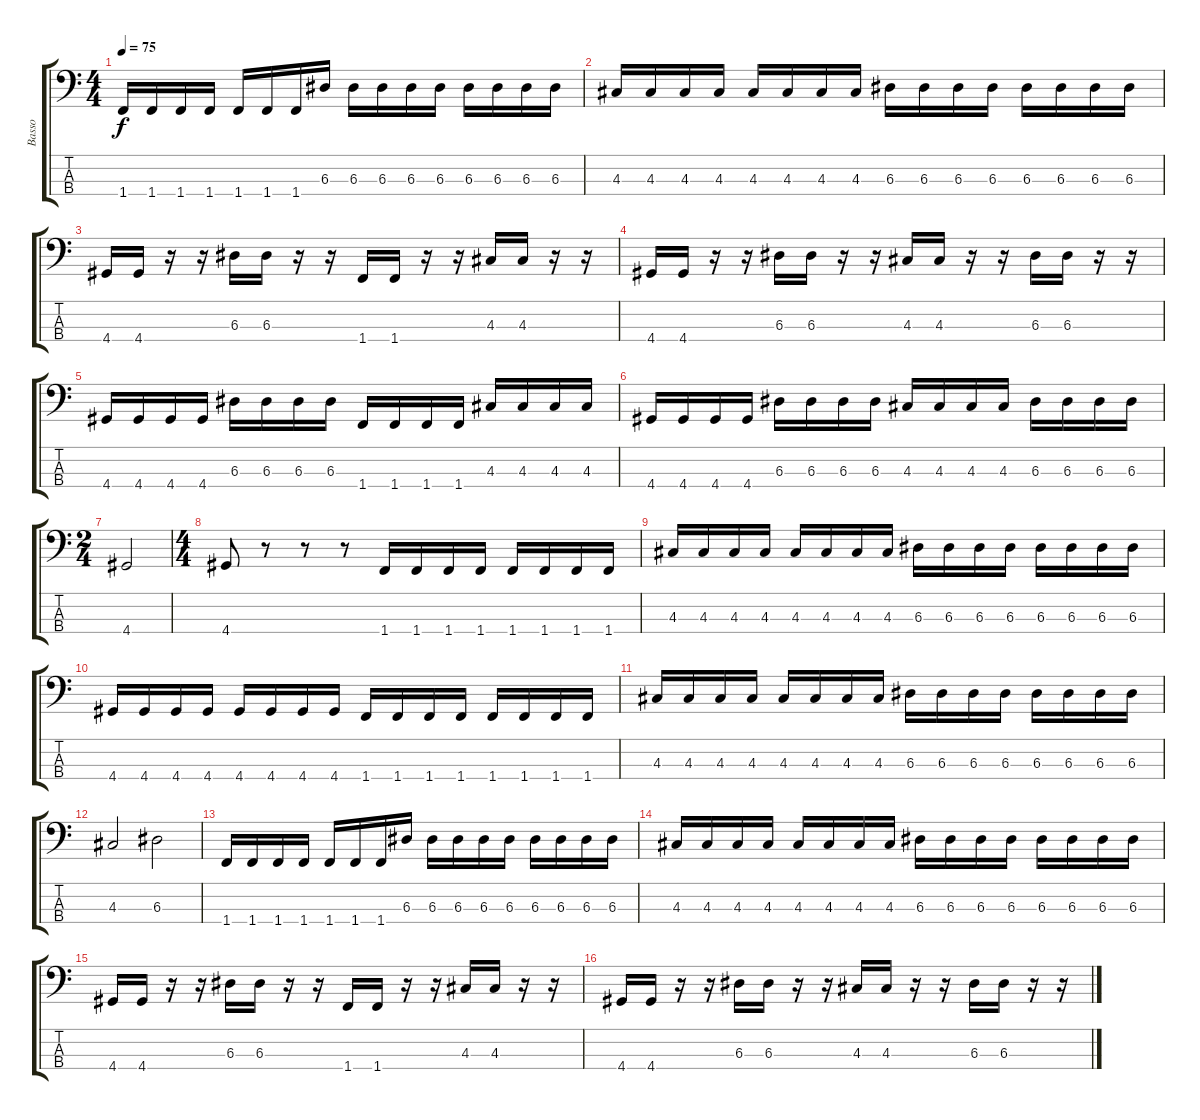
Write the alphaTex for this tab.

\track ("Basso" "Basso") {instrument electricbasspick}
\staff {score tabs}
\tuning (G2 D2 A1 E1) {hide}
\ts (4 4)
\tempo 75
\clef f4
\ks c
1.4.16{dy f} 1.4.16 1.4.16 1.4.16 1.4.16 1.4.16 1.4.16 6.3.16 6.3.16 6.3.16 6.3.16 6.3.16 6.3.16 6.3.16 6.3.16 6.3.16 |
4.3.16 4.3.16 4.3.16 4.3.16 4.3.16 4.3.16 4.3.16 4.3.16 6.3.16 6.3.16 6.3.16 6.3.16 6.3.16 6.3.16 6.3.16 6.3.16 |
4.4.16 4.4.16 r.16 r.16 6.3.16 6.3.16 r.16 r.16 1.4.16 1.4.16 r.16 r.16 4.3.16 4.3.16 r.16 r.16 |
4.4.16 4.4.16 r.16 r.16 6.3.16 6.3.16 r.16 r.16 4.3.16 4.3.16 r.16 r.16 6.3.16 6.3.16 r.16 r.16 |
4.4.16 4.4.16 4.4.16 4.4.16 6.3.16 6.3.16 6.3.16 6.3.16 1.4.16 1.4.16 1.4.16 1.4.16 4.3.16 4.3.16 4.3.16 4.3.16 |
4.4.16 4.4.16 4.4.16 4.4.16 6.3.16 6.3.16 6.3.16 6.3.16 4.3.16 4.3.16 4.3.16 4.3.16 6.3.16 6.3.16 6.3.16 6.3.16 |
\ts (2 4)
4.4.2 |
\ts (4 4)
4.4.8 r.8 r.8 r.8 1.4.16 1.4.16 1.4.16 1.4.16 1.4.16 1.4.16 1.4.16 1.4.16 |
4.3.16 4.3.16 4.3.16 4.3.16 4.3.16 4.3.16 4.3.16 4.3.16 6.3.16 6.3.16 6.3.16 6.3.16 6.3.16 6.3.16 6.3.16 6.3.16 |
4.4.16 4.4.16 4.4.16 4.4.16 4.4.16 4.4.16 4.4.16 4.4.16 1.4.16 1.4.16 1.4.16 1.4.16 1.4.16 1.4.16 1.4.16 1.4.16 |
4.3.16 4.3.16 4.3.16 4.3.16 4.3.16 4.3.16 4.3.16 4.3.16 6.3.16 6.3.16 6.3.16 6.3.16 6.3.16 6.3.16 6.3.16 6.3.16 |
4.3.2 6.3.2 |
1.4.16 1.4.16 1.4.16 1.4.16 1.4.16 1.4.16 1.4.16 6.3.16 6.3.16 6.3.16 6.3.16 6.3.16 6.3.16 6.3.16 6.3.16 6.3.16 |
4.3.16 4.3.16 4.3.16 4.3.16 4.3.16 4.3.16 4.3.16 4.3.16 6.3.16 6.3.16 6.3.16 6.3.16 6.3.16 6.3.16 6.3.16 6.3.16 |
4.4.16 4.4.16 r.16 r.16 6.3.16 6.3.16 r.16 r.16 1.4.16 1.4.16 r.16 r.16 4.3.16 4.3.16 r.16 r.16 |
4.4.16 4.4.16 r.16 r.16 6.3.16 6.3.16 r.16 r.16 4.3.16 4.3.16 r.16 r.16 6.3.16 6.3.16 r.16 r.16
